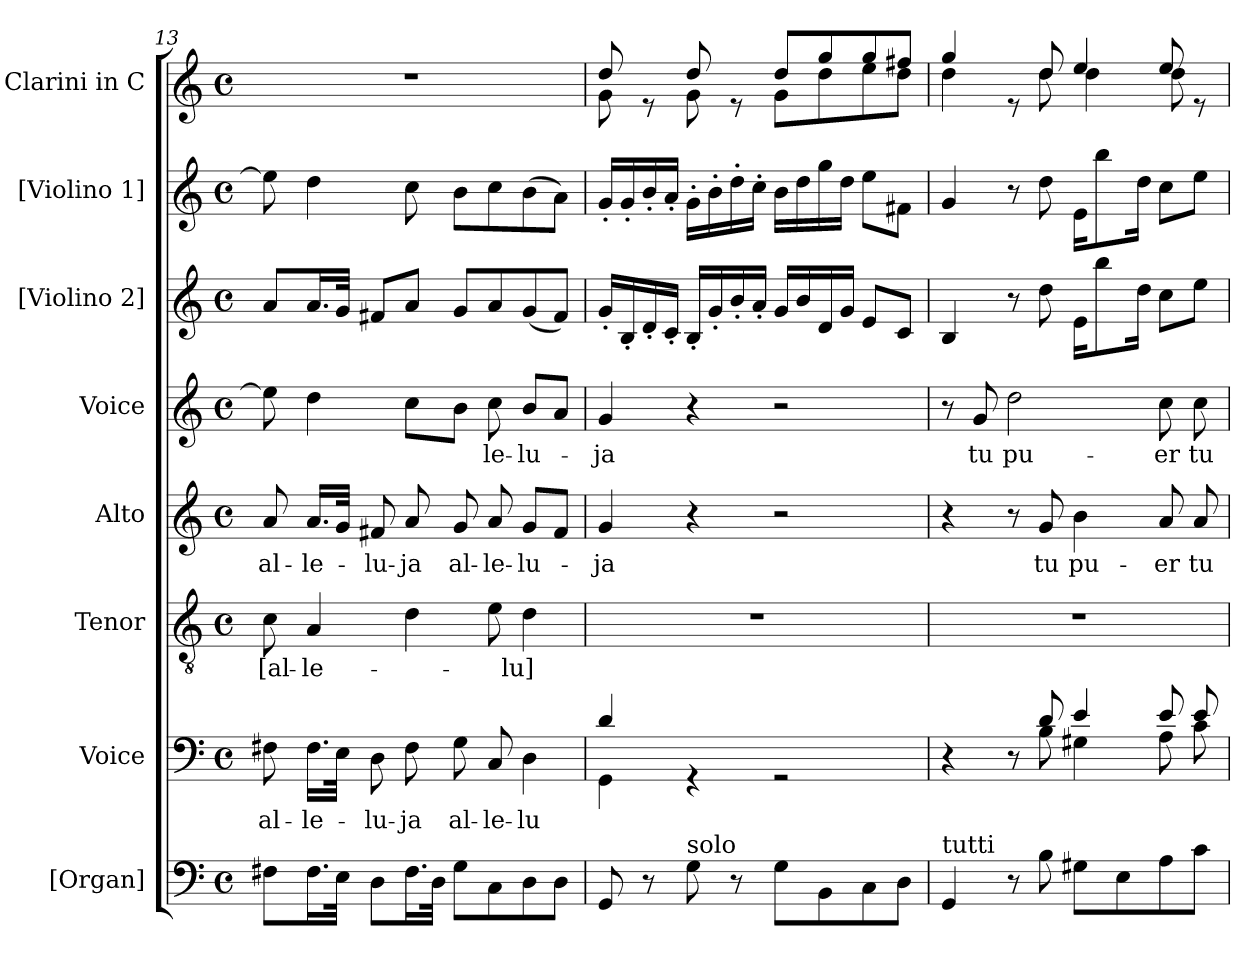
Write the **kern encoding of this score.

**kern	**kern	**text	**kern	**text	**kern	**text	**kern	**text	**kern	**kern	**kern
*part8	*part7	*part7	*part6	*part6	*part5	*part5	*part4	*part4	*part3	*part2	*part1
*staff8	*staff7	*staff7	*staff6	*staff6	*staff5	*staff5	*staff4	*staff4	*staff3	*staff2	*staff1
*I"[Organ]	*I"Voice	*	*I"Tenor	*	*I"Alto	*	*I"Voice	*	*I"[Violino 2]	*I"[Violino 1]	*I"Clarini in C
*	*	*	*	*	*I'A	*	*	*	*I'Vln	*I'Vln	*
!!LO:PB:g=z
*clefF4	*clefF4	*	*clefGv2	*	*clefG2	*	*clefG2	*	*clefG2	*clefG2	*clefG2
*k[]	*k[]	*	*k[]	*	*k[]	*	*k[]	*	*k[]	*k[]	*k[]
*M4/4	*M4/4	*	*M4/4	*	*M4/4	*	*M4/4	*	*M4/4	*M4/4	*M4/4
*met(c)	*met(c)	*	*met(c)	*	*met(c)	*	*met(c)	*	*met(c)	*met(c)	*met(c)
=13	=13	=13	=13	=13	=13	=13	=13	=13	=13	=13	=13
!	!	!LO:LY:b	!	!LO:LY:b	!	!LO:LY:b	!	!	!	!	!
8F#X\L	8F#X\	al-	8c\	[al-	8a/	al-	8ee\]	.	8a/L	8ee\]	1r
!	!	!LO:LY:b	!	!LO:LY:b	!	!LO:LY:b	!	!	!	!	!
16.F#\L	16.F#\LL	-le-	4A/	-le-	16.a/LL	-le-	4dd\	.	16.a/L	4dd\	.
32E\JJk	32E\JJk	.	.	.	32g/JJk	.	.	.	32g/JJk	.	.
!	!	!LO:LY:b	!	!	!	!LO:LY:b	!	!	!	!	!
8D\L	8D\	-lu-	.	.	8f#X/	-lu-	.	.	8f#X/L	.	.
!	!	!LO:LY:b	!	!	!	!LO:LY:b	!	!	!	!	!
16.F#\L	8F#\	-ja	4d\	.	8a/	-ja	8cc\L	.	8a/J	8cc\	.
32D\JJk	.	.	.	.	.	.	.	.	.	.	.
!	!	!LO:LY:b	!	!	!	!LO:LY:b	!	!	!	!	!
8G\L	8G\	al-	.	.	8g/	al-	8b\J	.	8g/L	8b\L	.
!	!	!LO:LY:b	!	!	!	!LO:LY:b	!	!LO:LY:b	!	!	!
8C\	8C/	-le-	8e\	.	8a/	-le-	8cc\	-le-	8a/	8cc\	.
!	!	!LO:LY:b	!	!LO:LY:b	!	!LO:LY:b	!	!LO:LY:b	!	!	!
8D\	4D\	-lu	4d\	-lu]	8g/L	-lu-	8b/L	-lu-	(8g/	(8b\	.
8D\J	.	.	.	.	8f#/J	.	8a/J	.	8f#/J)	8a\J)	.
=14	=14	=14	=14	=14	=14	=14	=14	=14	=14	=14	=14
*	*^	*	*	*	*	*	*	*	*	*	*
!	!	!	!	!	!	!	!LO:LY:b	!	!LO:LY:b	!	!	!
*	*	*	*	*	*	*	*	*	*	*	*	*^
8GG/	4d/	4GG\	.	1r	.	4g/	-ja	4g/	ja	16g'/LL	16g'/LL	8dd/	8g\
.	.	.	.	.	.	.	.	.	.	16B'/	16g'/	.	.
8r	.	.	.	.	.	.	.	.	.	16d'/	16b'/	8re	8ryy
.	.	.	.	.	.	.	.	.	.	16c'/JJ	16a'/JJ	.	.
!LO:TX:a:t=solo	!	!	!	!	!	!	!	!	!	!	!	!	!
8G\	4rGG	2.ryy	.	.	.	4r	.	4r	.	16B'/LL	16g'\LL	8dd/	8g\
.	.	.	.	.	.	.	.	.	.	16g'/	16b'\	.	.
8r	.	.	.	.	.	.	.	.	.	16b'/	16dd'\	8re	8ryy
.	.	.	.	.	.	.	.	.	.	16a'/JJ	16cc'\JJ	.	.
8G\L	2rGG	.	.	.	.	2r	.	2r	.	16g/LL	16b\LL	8dd/L	8g\L
.	.	.	.	.	.	.	.	.	.	16b/	16dd\	.	.
8BB\	.	.	.	.	.	.	.	.	.	16d/	16gg\	8gg/	8dd\
.	.	.	.	.	.	.	.	.	.	16g/JJ	16dd\JJ	.	.
8C\	.	.	.	.	.	.	.	.	.	8e/L	8ee\L	8gg/	8ee\
8D\J	.	.	.	.	.	.	.	.	.	8c/J	8f#X\J	8ff#X/J	8dd\J
=15	=15	=15	=15	=15	=15	=15	=15	=15	=15	=15	=15	=15	=15
!LO:TX:a:t=tutti	!	!	!	!	!	!	!	!	!	!	!	!	!
4GG/	4r	4.ryy	.	1r	.	4r	.	8r	.	4B/	4g/	4gg/	4dd\
!	!	!	!	!	!	!	!	!	!LO:LY:b	!	!	!	!
.	.	.	.	.	.	.	.	8g/	tu	.	.	.	.
!	!	!	!	!	!	!	!	!	!LO:LY:b	!	!	!	!
8r	8r	.	.	.	.	8r	.	2dd\	pu-	8r	8r	8re	8ryy
!	!	!	!	!	!	!	!LO:LY:b	!	!	!	!	!	!
8B\	8d/	8B\	.	.	.	8g/	tu	.	.	8dd\	8dd\	8dd/	8dd\
!	!	!	!	!	!	!	!LO:LY:b	!	!	!	!	!	!
8G#X\L	4e/	4G#X\	.	.	.	4b\	pu-	.	.	16e\KL	16e\KL	4ee/	4dd\
.	.	.	.	.	.	.	.	.	.	8bb\	8bb\	.	.
8E\	.	.	.	.	.	.	.	.	.	.	.	.	.
.	.	.	.	.	.	.	.	.	.	16dd\Jk	16dd\Jk	.	.
!	!	!	!	!	!	!	!LO:LY:b	!	!LO:LY:b	!	!	!	!
8A\	8e/	8A\	.	.	.	8a/	-er	8cc\	-er	8cc\L	8cc\L	8ee/	8dd\
!	!	!	!	!	!	!	!LO:LY:b	!	!LO:LY:b	!	!	!	!
8c\J	8e/	8c\	.	.	.	8a/	tu	8cc\	tu	8ee\J	8ee\J	8re	8ryy
*	*v	*v	*	*	*	*	*	*	*	*	*	*v	*v
=	=	=	=	=	=	=	=	=	=	=	=
*-	*-	*-	*-	*-	*-	*-	*-	*-	*-	*-	*-
